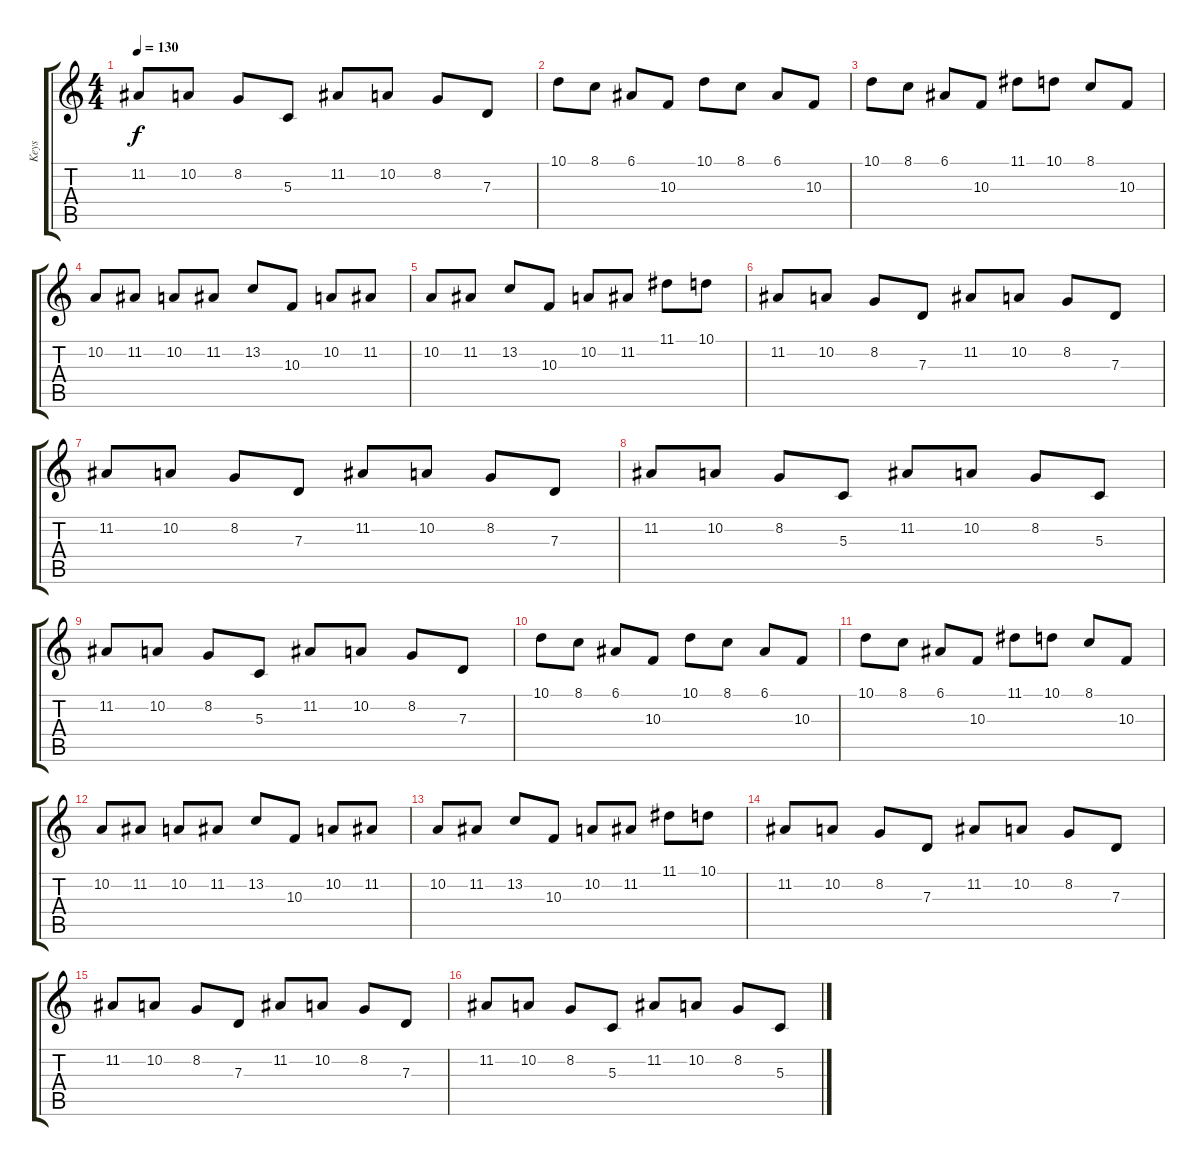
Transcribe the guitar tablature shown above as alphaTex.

\track ("Keys" "Keys") {instrument pad2warm}
\staff {score tabs}
\tuning (E4 B3 G3 D3 A2 E2) {hide}
\ts (4 4)
\tempo 130
\clef g2
\ks c
11.2.8{dy f} 10.2.8 8.2.8 5.3.8 11.2.8 10.2.8 8.2.8 7.3.8 |
10.1.8 8.1.8 6.1.8 10.3.8 10.1.8 8.1.8 6.1.8 10.3.8 |
10.1.8 8.1.8 6.1.8 10.3.8 11.1.8 10.1.8 8.1.8 10.3.8 |
10.2.8 11.2.8 10.2.8 11.2.8 13.2.8 10.3.8 10.2.8 11.2.8 |
10.2.8 11.2.8 13.2.8 10.3.8 10.2.8 11.2.8 11.1.8 10.1.8 |
11.2.8 10.2.8 8.2.8 7.3.8 11.2.8 10.2.8 8.2.8 7.3.8 |
11.2.8 10.2.8 8.2.8 7.3.8 11.2.8 10.2.8 8.2.8 7.3.8 |
11.2.8 10.2.8 8.2.8 5.3.8 11.2.8 10.2.8 8.2.8 5.3.8 |
11.2.8 10.2.8 8.2.8 5.3.8 11.2.8 10.2.8 8.2.8 7.3.8 |
10.1.8 8.1.8 6.1.8 10.3.8 10.1.8 8.1.8 6.1.8 10.3.8 |
10.1.8 8.1.8 6.1.8 10.3.8 11.1.8 10.1.8 8.1.8 10.3.8 |
10.2.8 11.2.8 10.2.8 11.2.8 13.2.8 10.3.8 10.2.8 11.2.8 |
10.2.8 11.2.8 13.2.8 10.3.8 10.2.8 11.2.8 11.1.8 10.1.8 |
11.2.8 10.2.8 8.2.8 7.3.8 11.2.8 10.2.8 8.2.8 7.3.8 |
11.2.8 10.2.8 8.2.8 7.3.8 11.2.8 10.2.8 8.2.8 7.3.8 |
11.2.8 10.2.8 8.2.8 5.3.8 11.2.8 10.2.8 8.2.8 5.3.8
